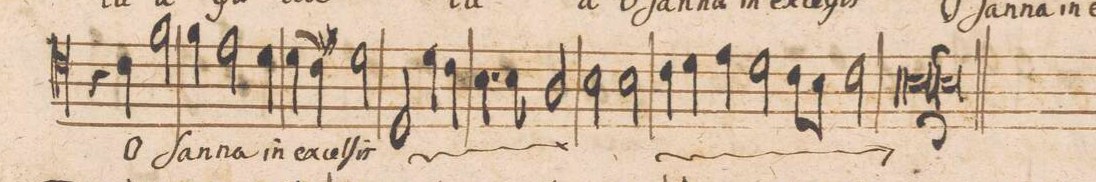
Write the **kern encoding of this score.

**kern	**text
*I"Alto	*
*clefC4	*
*k[]	*
*met(C|)	*
*M2/1	*
4r	.
*	*Xij
4c\	O-
2f\	.
=40-	=40-
4f\	-ſan-
2e\	-na
4d\	in
(4d\	ex-
4c#X\)	.
2d\	-cel-
=41-	=41-
2D/	-ſis
*	*ij
4d\	O-
4c\	-ſan-
4.B\	-na
8B\	in
2A/	ex-
=42-	=42-
2B\	-cel-
2B\	-ſis
4c\	O-
4d\	-san-
4e\	-na
2d\	in-
=43-	=43-
8c\L	-ex-
8B\J	.
2c\	-cel-
*lig	*
1B\	-ſis
=44-	=44-
1B\	.
*Xlig	*Xij
=45||-	=45||-
*M2/1	*
*met(C|)	*
*-	*-
